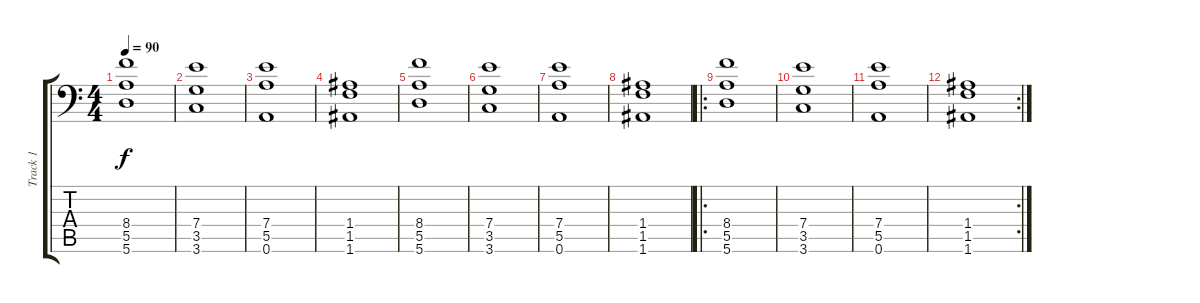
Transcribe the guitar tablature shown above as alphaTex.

\track ("Track 1" "Track 1") {instrument distortionguitar}
\staff {score tabs}
\tuning (D4 Gb3 D3 A2 E2 A1) {hide}
\ts (4 4)
\tempo 90
\clef f4
\ks c
(8.4 5.5 5.6).1{dy f} |
(7.4 3.5 3.6).1 |
(7.4 5.5 0.6).1 |
(1.4 1.5 1.6).1 |
(8.4 5.5 5.6).1 |
(7.4 3.5 3.6).1 |
(7.4 5.5 0.6).1 |
(1.4 1.5 1.6).1 |
\ro
(8.4 5.5 5.6).1 |
(7.4 3.5 3.6).1 |
(7.4 5.5 0.6).1 |
\rc 2
(1.4 1.5 1.6).1
